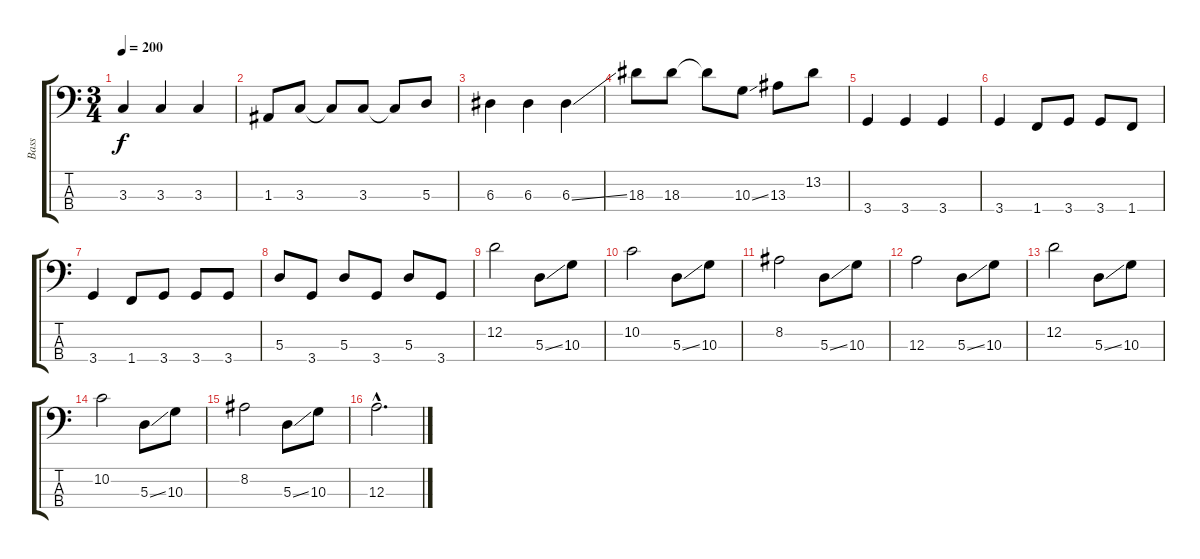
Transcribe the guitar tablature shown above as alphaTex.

\track ("Bass" "Bass") {instrument electricbassfinger}
\staff {score tabs}
\tuning (G2 D2 A1 E1) {hide}
\ts (3 4)
\tempo 200
\clef f4
\ks c
3.3.4{dy f} 3.3.4 3.3.4 |
1.3.8 3.3.8 3.3{t}.8 3.3.8 3.3{t}.8 5.3.8 |
6.3.4 6.3.4 6.3{ss}.4 |
18.3.8 18.3.8 18.3{t}.8 10.3{ss}.8 13.3.8 13.2.8 |
3.4.4 3.4.4 3.4.4 |
3.4.4 1.4.8 3.4.8 3.4.8 1.4.8 |
3.4.4 1.4.8 3.4.8 3.4.8 3.4.8 |
5.3.8 3.4.8 5.3.8 3.4.8 5.3.8 3.4.8 |
12.2.2 5.3{ss}.8 10.3.8 |
10.2.2 5.3{ss}.8 10.3.8 |
8.2.2 5.3{ss}.8 10.3.8 |
12.3.2 5.3{ss}.8 10.3.8 |
12.2.2 5.3{ss}.8 10.3.8 |
10.2.2 5.3{ss}.8 10.3.8 |
8.2.2 5.3{ss}.8 10.3.8 |
12.3{hac}.2{d}
